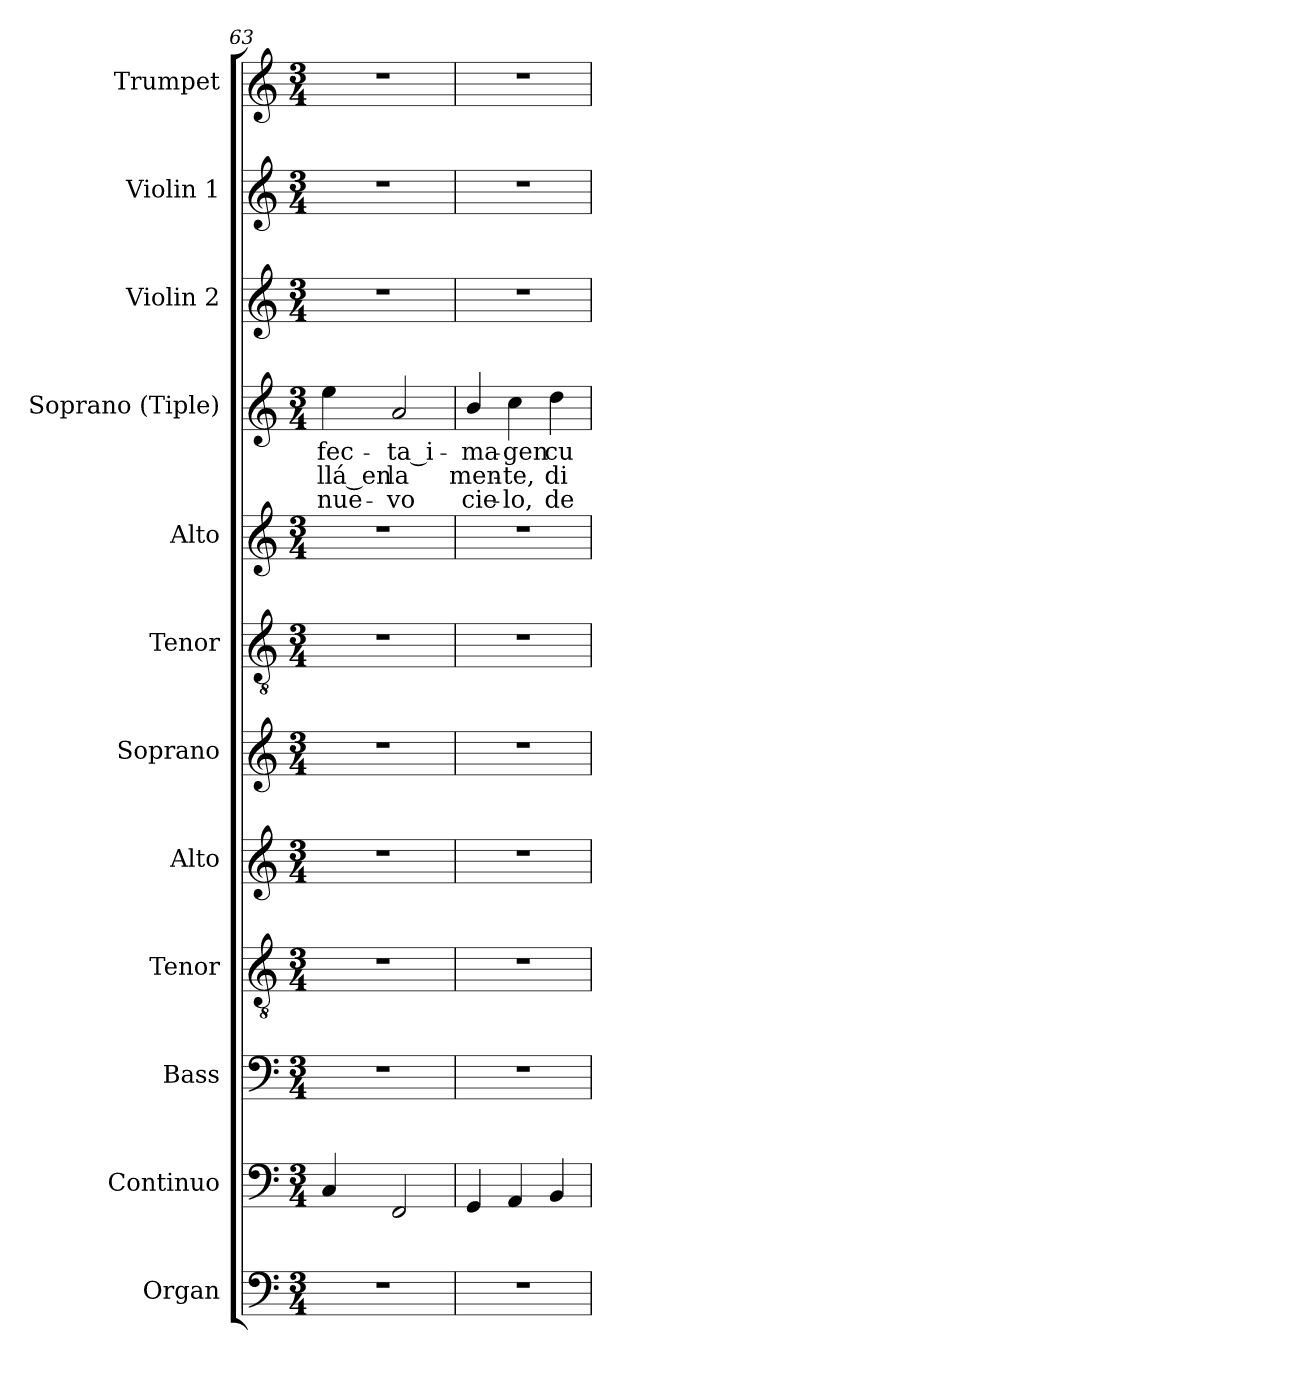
**kern	**kern	**kern	**kern	**kern	**kern	**kern	**kern	**kern	**text	**text	**text	**kern	**kern	**kern
*part12	*part11	*part10	*part9	*part8	*part7	*part6	*part5	*part4	*part4	*part4	*part4	*part3	*part2	*part1
*staff12	*staff11	*staff10	*staff9	*staff8	*staff7	*staff6	*staff5	*staff4	*staff4	*staff4	*staff4	*staff3	*staff2	*staff1
*I"Organ	*I"Continuo	*I"Bass	*I"Tenor	*I"Alto	*I"Soprano	*I"Tenor	*I"Alto	*I"Soprano (Tiple)	*	*	*	*I"Violin 2	*I"Violin 1	*I"Trumpet
*I'Org.	*I'Cont.	*I'B.	*I'T.	*I'A.	*I'S.	*I'T.	*I'A.	*I'S.	*	*	*	*I'Vln. 2	*I'Vln. 1	*I'Tpt.
*clefF4	*clefF4	*clefF4	*clefGv2	*clefG2	*clefG2	*clefGv2	*clefG2	*clefG2	*	*	*	*clefG2	*clefG2	*clefG2
*	*	*	*ITrd7c12	*	*	*ITrd7c12	*	*	*	*	*	*	*	*
*k[]	*k[]	*k[]	*k[]	*k[]	*k[]	*k[]	*k[]	*k[]	*	*	*	*k[]	*k[]	*k[]
*C:	*C:	*C:	*C:	*C:	*C:	*C:	*C:	*C:	*	*	*	*C:	*C:	*C:
*M3/4	*M3/4	*M3/4	*M3/4	*M3/4	*M3/4	*M3/4	*M3/4	*M3/4	*	*	*	*M3/4	*M3/4	*M3/4
=63	=63	=63	=63	=63	=63	=63	=63	=63	=63	=63	=63	=63	=63	=63
!LO:N:vis=1	!	!LO:N:vis=1	!LO:N:vis=1	!LO:N:vis=1	!LO:N:vis=1	!LO:N:vis=1	!LO:N:vis=1	!	!	!	!	!	!	!
!	!	!	!	!	!	!	!	!	!LO:LY:b:color=#000000	!LO:LY:b:color=#000000	!LO:LY:b:color=#000000	!LO:N:vis=1	!LO:N:vis=1	!LO:N:vis=1
2.r	4Ci/	2.r	2.r	2.r	2.r	2.r	2.r	4eei\	-fec-	-llá_en	nue-	2.r	2.r	2.r
!	!	!	!	!	!	!	!	!	!LO:LY:b:color=#000000	!LO:LY:b:color=#000000	!LO:LY:b:color=#000000	!	!	!
.	2FFi/	.	.	.	.	.	.	2ai/	-ta_i-	la	-vo	.	.	.
=64	=64	=64	=64	=64	=64	=64	=64	=64	=64	=64	=64	=64	=64	=64
!LO:N:vis=1	!	!LO:N:vis=1	!LO:N:vis=1	!LO:N:vis=1	!LO:N:vis=1	!LO:N:vis=1	!LO:N:vis=1	!	!	!	!	!	!	!
!	!	!	!	!	!	!	!	!	!LO:LY:b:color=#000000	!LO:LY:b:color=#000000	!LO:LY:b:color=#000000	!LO:N:vis=1	!LO:N:vis=1	!LO:N:vis=1
2.r	4GGi/	2.r	2.r	2.r	2.r	2.r	2.r	4bi/	-ma-	men-	cie-	2.r	2.r	2.r
!	!	!	!	!	!	!	!	!	!LO:LY:b:color=#000000	!LO:LY:b:color=#000000	!LO:LY:b:color=#000000	!	!	!
.	4AAi/	.	.	.	.	.	.	4cci\	-gen	-te,	-lo,	.	.	.
!	!	!	!	!	!	!	!	!	!LO:LY:b:color=#000000	!LO:LY:b:color=#000000	!LO:LY:b:color=#000000	!	!	!
.	4BBi/	.	.	.	.	.	.	4ddi\	cu-	di-	de	.	.	.
=	=	=	=	=	=	=	=	=	=	=	=	=	=	=
*-	*-	*-	*-	*-	*-	*-	*-	*-	*-	*-	*-	*-	*-	*-
